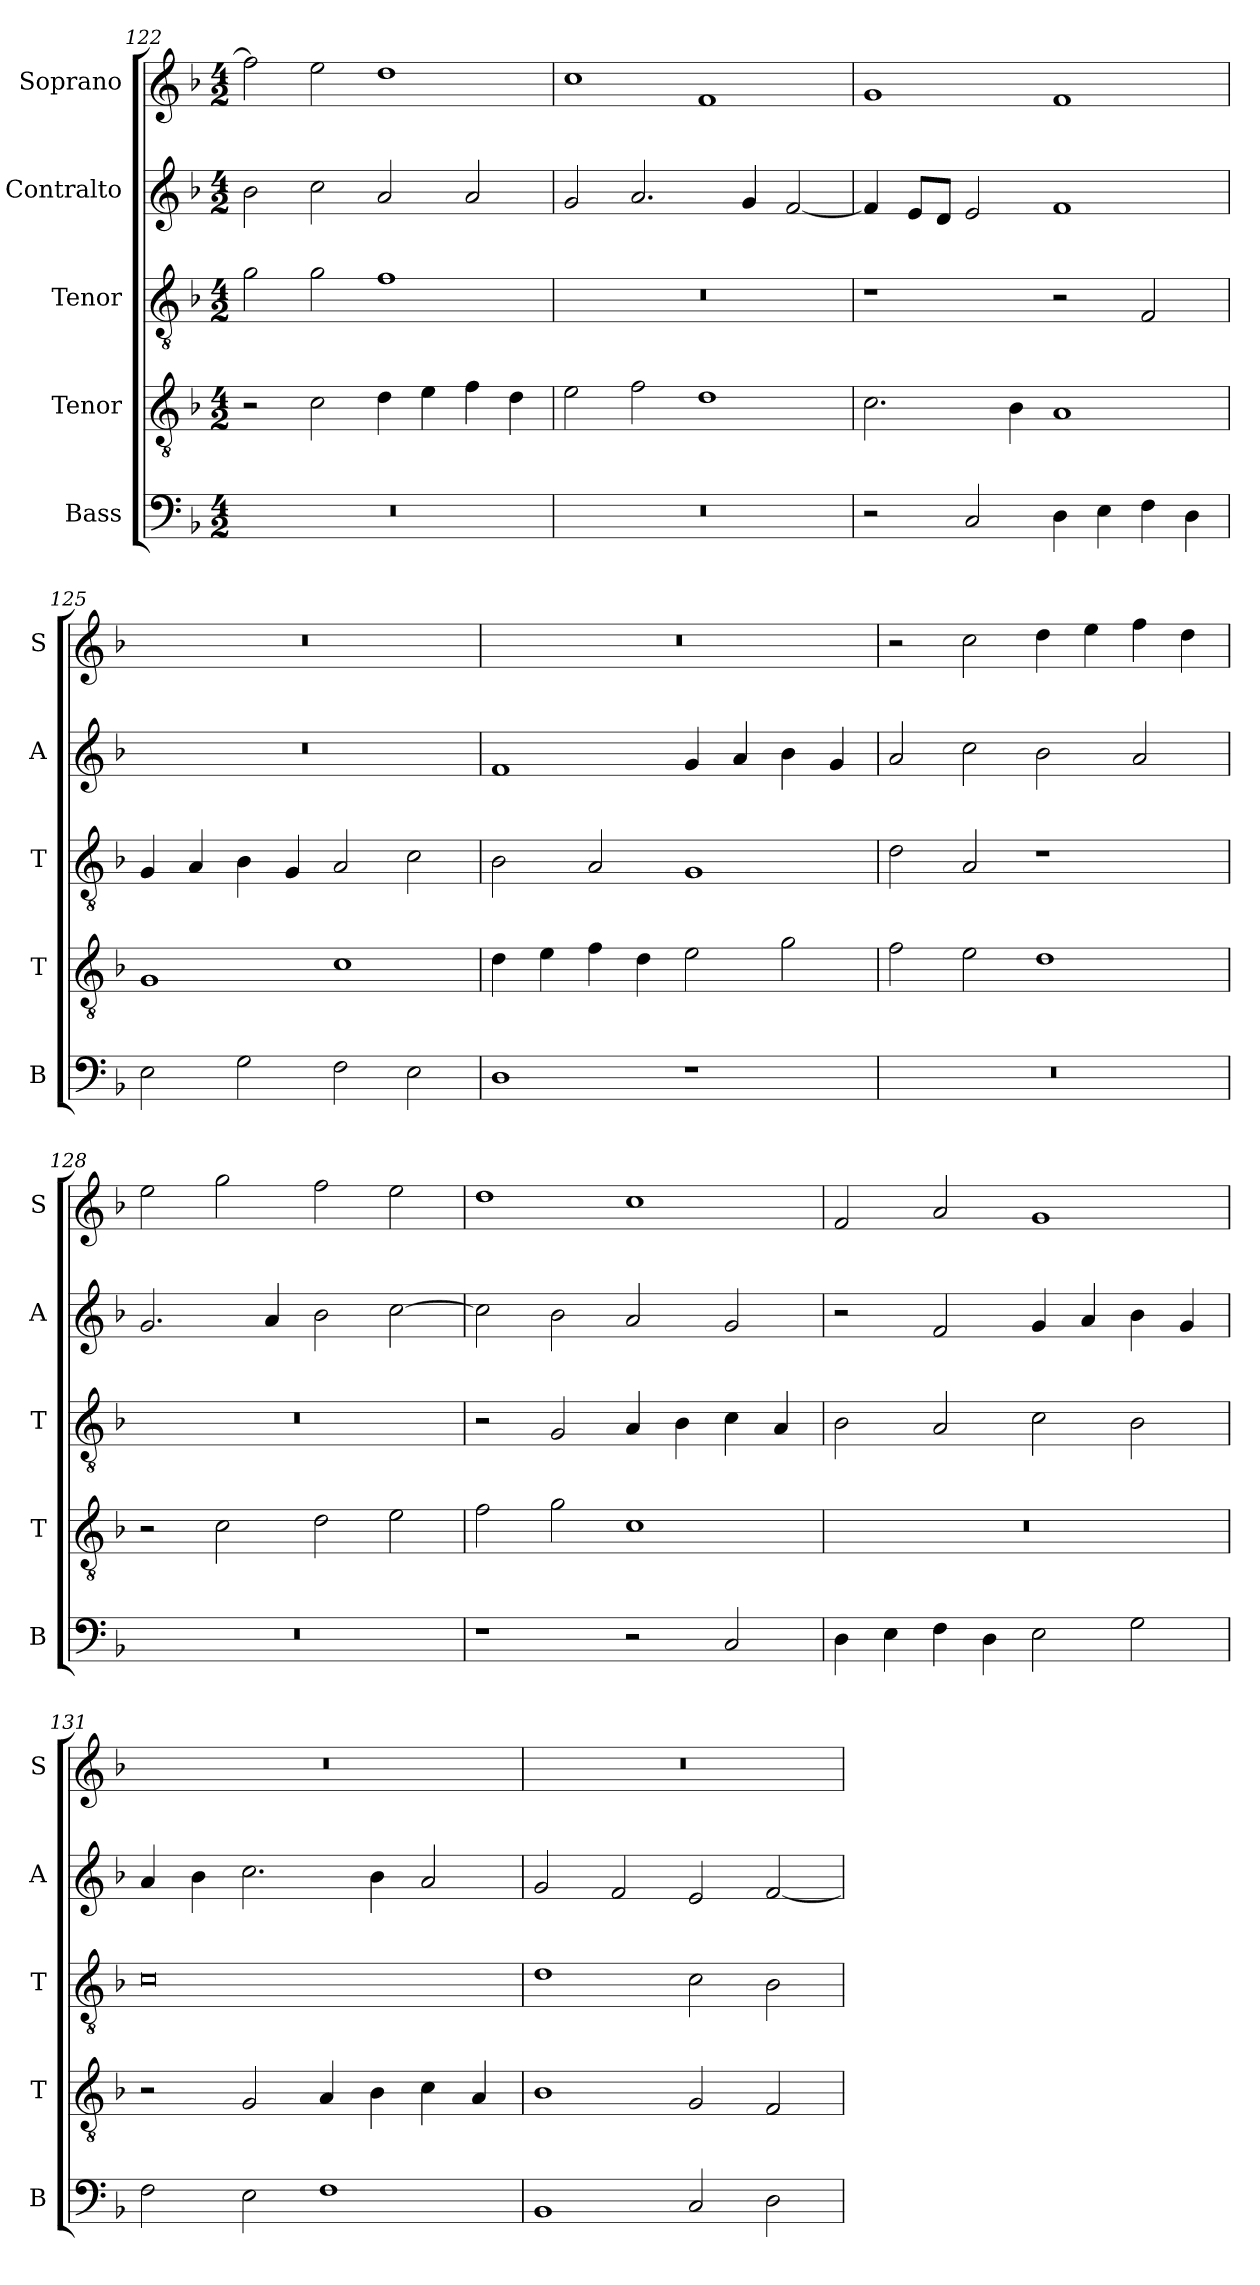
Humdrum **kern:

**kern	**kern	**kern	**kern	**kern
*part5	*part4	*part3	*part2	*part1
*staff5	*staff4	*staff3	*staff2	*staff1
*I"Bass	*I"Tenor	*I"Tenor	*I"Contralto	*I"Soprano
*I'B	*I'T	*I'T	*I'A	*I'S
*clefF4	*clefGv2	*clefGv2	*clefG2	*clefG2
*k[b-]	*k[b-]	*k[b-]	*k[b-]	*k[b-]
*F:ion	*F:ion	*F:ion	*F:ion	*F:ion
*M4/2	*M4/2	*M4/2	*M4/2	*M4/2
=122	=122	=122	=122	=122
0r	2r	2g	2b-	2ff]
.	2c	2g	2cc	2ee
.	4d	1f	2a	1dd
.	4e	.	.	.
.	4f	.	2a	.
.	4d	.	.	.
=123	=123	=123	=123	=123
0r	2e	0r	2g	1cc
.	2f	.	2.a	.
.	1d	.	.	1f
.	.	.	4g	.
.	.	.	[2f	.
=124	=124	=124	=124	=124
2r	2.c	1r	4f]	1g
.	.	.	8e/L	.
.	.	.	8d/J	.
2C	.	.	2e	.
.	4B-	.	.	.
4D	1A	2r	1f	1f
4E	.	.	.	.
4F	.	2F	.	.
4D	.	.	.	.
=125	=125	=125	=125	=125
2E	1G	4G	0r	0r
.	.	4A	.	.
2G	.	4B-	.	.
.	.	4G	.	.
2F	1c	2A	.	.
2E	.	2c	.	.
=126	=126	=126	=126	=126
1D	4d	2B-	1f	0r
.	4e	.	.	.
.	4f	2A	.	.
.	4d	.	.	.
1r	2e	1G	4g	.
.	.	.	4a	.
.	2g	.	4b-	.
.	.	.	4g	.
=127	=127	=127	=127	=127
0r	2f	2d	2a	2r
.	2e	2A	2cc	2cc
.	1d	1r	2b-	4dd
.	.	.	.	4ee
.	.	.	2a	4ff
.	.	.	.	4dd
=128	=128	=128	=128	=128
0r	2r	0r	2.g	2ee
.	2c	.	.	2gg
.	.	.	4a	.
.	2d	.	2b-	2ff
.	2e	.	[2cc	2ee
=129	=129	=129	=129	=129
1r	2f	2r	2cc]	1dd
.	2g	2G	2b-	.
2r	1c	4A	2a	1cc
.	.	4B-	.	.
2C	.	4c	2g	.
.	.	4A	.	.
=130	=130	=130	=130	=130
4D	0r	2B-	2r	2f
4E	.	.	.	.
4F	.	2A	2f	2a
4D	.	.	.	.
2E	.	2c	4g	1g
.	.	.	4a	.
2G	.	2B-	4b-	.
.	.	.	4g	.
=131	=131	=131	=131	=131
2F	2r	0c	4a	0r
.	.	.	4b-	.
2E	2G	.	2.cc	.
1F	4A	.	.	.
.	4B-	.	4b-	.
.	4c	.	2a	.
.	4A	.	.	.
=132	=132	=132	=132	=132
1BB-	1B-	1d	2g	0r
.	.	.	2f	.
2C	2G	2c	2e	.
2D	2F	2B-	[2f	.
=	=	=	=	=
*-	*-	*-	*-	*-
